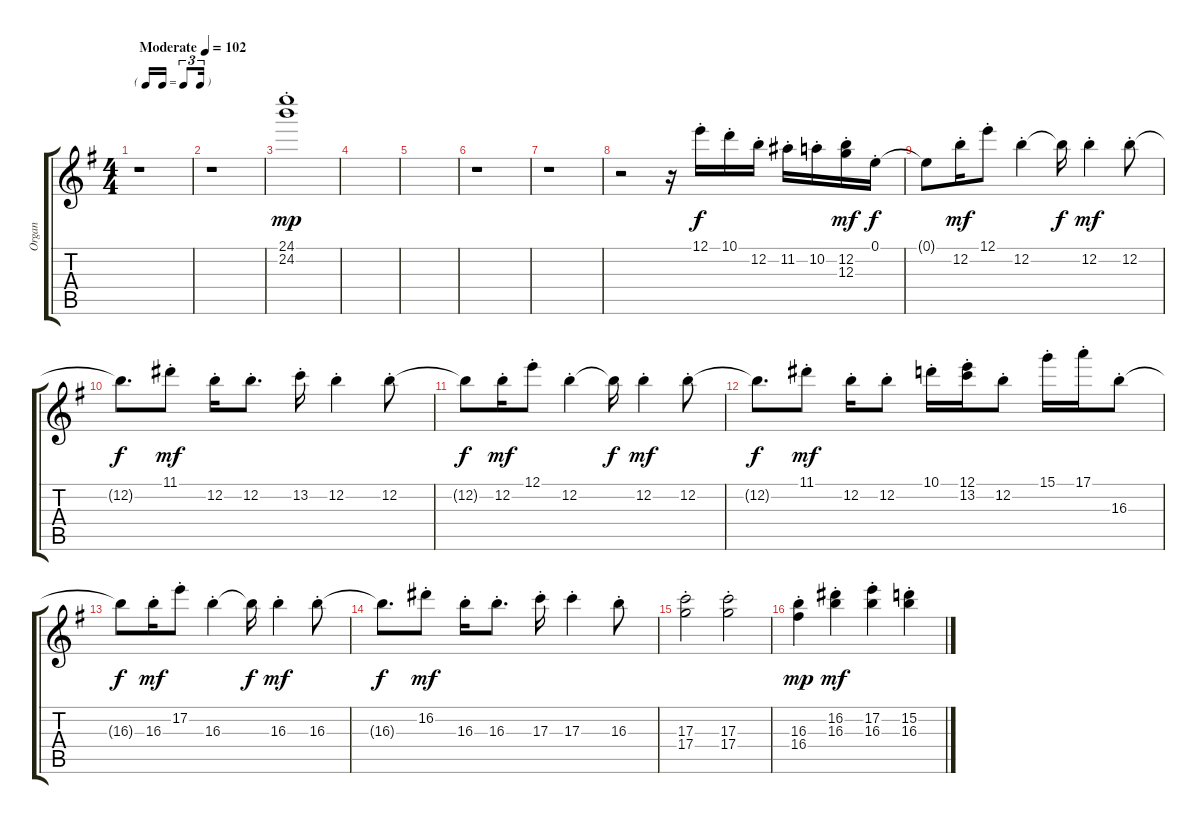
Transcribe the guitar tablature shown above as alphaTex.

\track ("Organ" "Organ") {instrument electricguitarclean}
\staff {score tabs}
\tuning (E4 B3 G3 D3 A2 E2) {hide}
\ts (4 4)
\tf triplet16th
\tempo (102 "Moderate")
\clef g2
\ks g
r.1{dy mp instrument electricguitarclean} |
r.1 |
(24.1{st} 24.2{st}).1 |
|
|
r.1 |
r.1 |
r.2 r.16 12.1{st}.16{dy f} 10.1{st}.16 12.2{st}.16 11.2{st}.16 10.2{st}.16 (12.2{st} 12.3{st}).16{dy mf} 0.1{st}.16{dy f} |
0.1{t}.8 12.2{st}.16{dy mf} 12.1{st}.8 12.2{st}.4 12.2{t}.16{dy f} 12.2{st}.4{dy mf} 12.2{st}.8 |
12.2{t}.8{d dy f} 11.1{st}.8{dy mf} 12.2{st}.16 12.2{st}.8{d} 13.2{st}.16 12.2{st}.4 12.2{st}.8 |
12.2{t}.8{dy f} 12.2{st}.16{dy mf} 12.1{st}.8 12.2{st}.4 12.2{t}.16{dy f} 12.2{st}.4{dy mf} 12.2{st}.8 |
12.2{t}.8{d dy f} 11.1{st}.8{dy mf} 12.2{st}.16 12.2{st}.8 10.1{st}.16 (12.1{st} 13.2{st}).16 12.2{st}.8 15.1{st}.16 17.1{st}.16 16.3{st}.8 |
16.3{t}.8{dy f} 16.3{st}.16{dy mf} 17.2{st}.8 16.3{st}.4 16.3{t}.16{dy f} 16.3{st}.4{dy mf} 16.3{st}.8 |
16.3{t}.8{d dy f} 16.2{st}.8{dy mf} 16.3{st}.16 16.3{st}.8{d} 17.3{st}.16 17.3{st}.4 16.3{st}.8 |
(17.3{st} 17.4{st}).2 (17.3{st} 17.4{st}).2 |
(16.3{st} 16.4{st}).4{dy mp} (16.2{st} 16.3{st}).4{dy mf} (17.2{st} 16.3{st}).4 (15.2{st} 16.3{st}).4
